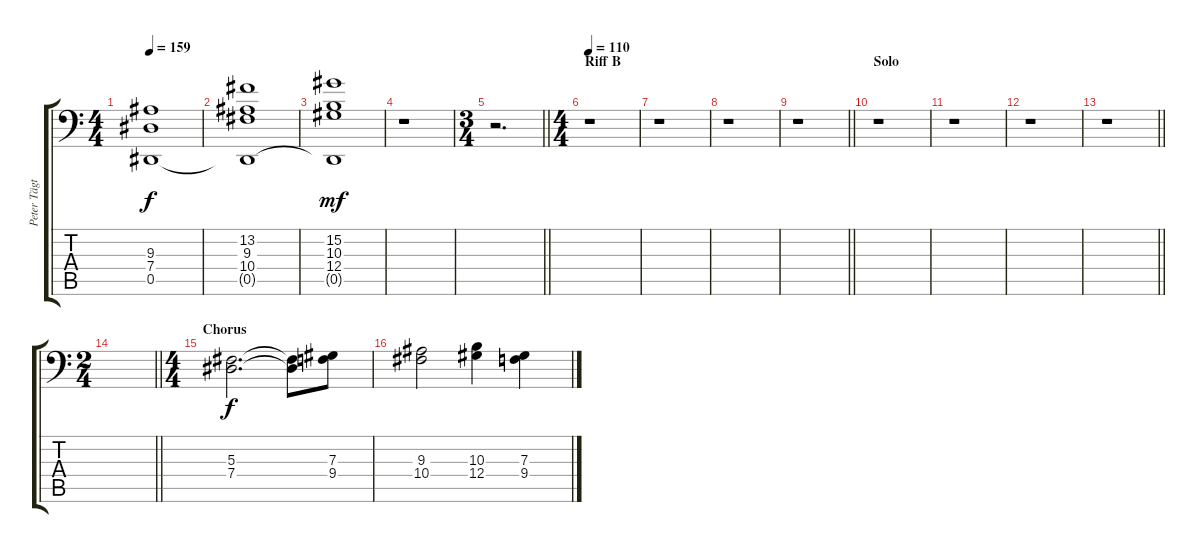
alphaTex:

\track ("Peter Tägtgren (Keyboard)" "Peter Tägt") {instrument choiraahs}
\staff {score tabs}
\tuning (Bb3 F3 Db3 Ab2 Eb2 Bb1) {hide}
\ts (4 4)
\tempo 159
\clef f4
\ks c
(9.3{t} 7.4{t} 0.5{t}).1{dy f} |
(13.2 9.3 10.4 0.5{t}).1 |
(15.2 10.3 12.4 0.5{t}).1{dy mf} |
r.1 |
\ts (3 4)
\barLineRight lightlight
r.2{d} |
\ts (4 4)
\section ("" "Riff B")
\tempo 110
r.1 |
r.1 |
r.1 |
\barLineRight lightlight
r.1 |
\section ("" "Solo")
r.1 |
r.1 |
r.1 |
\barLineRight lightlight
r.1 |
\ts (2 4)
\barLineRight lightlight
|
\ts (4 4)
\section ("" "Chorus")
(5.3 7.4).2{d dy f} (5.3{t} 7.4{t}).8 (7.3 9.4).8 |
(9.3 10.4).2 (10.3 12.4).4 (7.3 9.4).4
